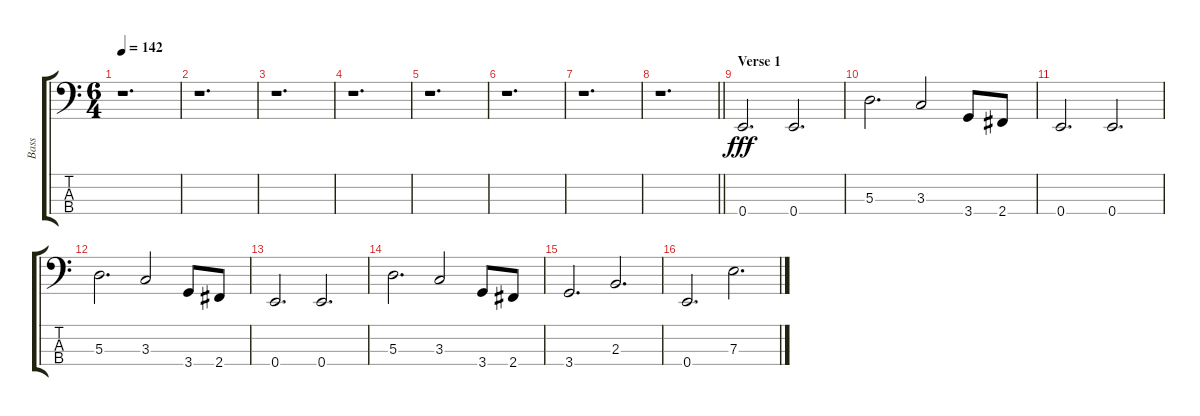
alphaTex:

\track ("Bass" "Bass") {instrument electricbassfinger}
\staff {score tabs}
\tuning (G2 D2 A1 E1) {hide}
\ts (6 4)
\tempo 142
\clef f4
\ks c
r.1{d dy fff} |
r.1{d} |
r.1{d} |
r.1{d} |
r.1{d} |
r.1{d} |
r.1{d} |
\barLineRight lightlight
r.1{d} |
\section ("" "Verse 1")
0.4.2{d} 0.4.2{d} |
5.3.2{d} 3.3.2 3.4.8 2.4.8 |
0.4.2{d} 0.4.2{d} |
5.3.2{d} 3.3.2 3.4.8 2.4.8 |
0.4.2{d} 0.4.2{d} |
5.3.2{d} 3.3.2 3.4.8 2.4.8 |
3.4.2{d} 2.3.2{d} |
0.4.2{d} 7.3.2{d}
